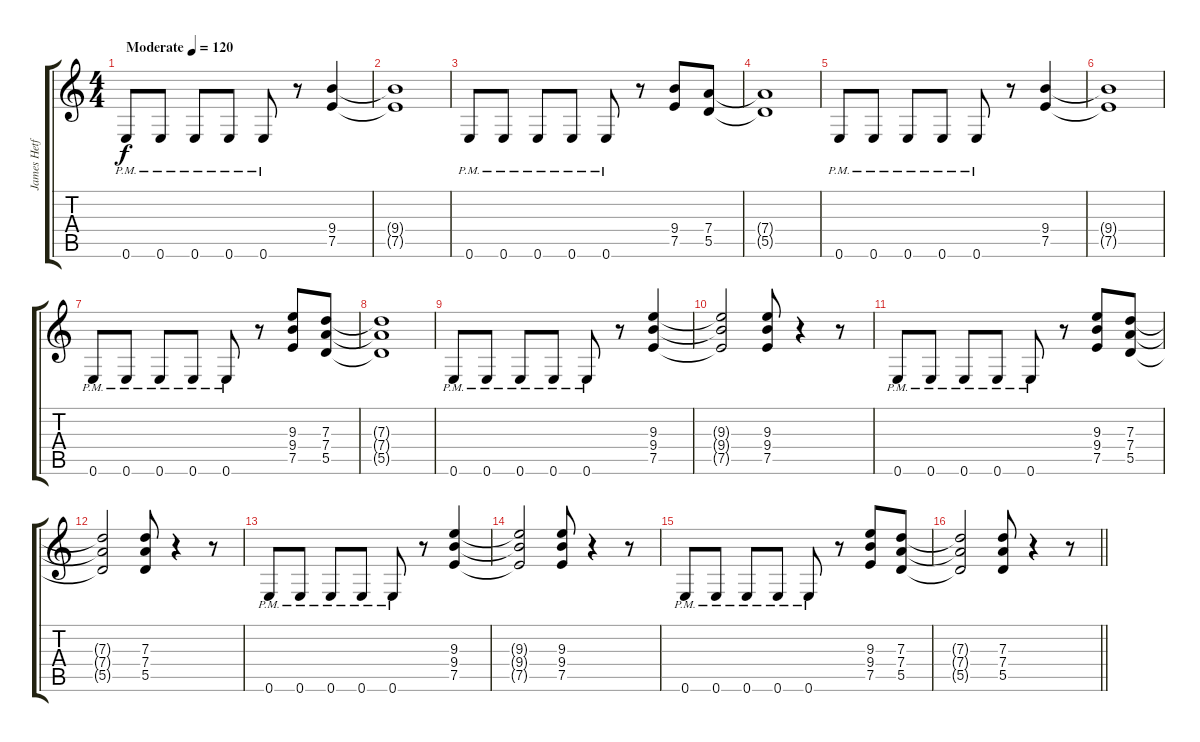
\track ("James Hetfield Rhythm" "James Hetf") {instrument distortionguitar}
\staff {score tabs}
\tuning (E4 B3 G3 D3 A2 E2) {hide}
\ts (4 4)
\tempo (120 "Moderate")
\tempo 185
\tempo (120 "Moderate")
\clef g2
\ks c
0.6{pm}.8{dy f instrument distortionguitar} 0.6{pm}.8 0.6{pm}.8 0.6{pm}.8 0.6{pm}.8 r.8 (9.4 7.5).4 |
(9.4{t} 7.5{t}).1 |
0.6{pm}.8 0.6{pm}.8 0.6{pm}.8 0.6{pm}.8 0.6{pm}.8 r.8 (9.4 7.5).8 (7.4 5.5).8 |
(7.4{t} 5.5{t}).1 |
0.6{pm}.8 0.6{pm}.8 0.6{pm}.8 0.6{pm}.8 0.6{pm}.8 r.8 (9.4 7.5).4 |
(9.4{t} 7.5{t}).1 |
0.6{pm}.8 0.6{pm}.8 0.6{pm}.8 0.6{pm}.8 0.6{pm}.8 r.8 (9.3 9.4 7.5).8 (7.3 7.4 5.5).8 |
(7.3{t} 7.4{t} 5.5{t}).1 |
0.6{pm}.8 0.6{pm}.8 0.6{pm}.8 0.6{pm}.8 0.6{pm}.8 r.8 (9.3 9.4 7.5).4 |
(9.3{t} 9.4{t} 7.5{t}).2 (9.3 9.4 7.5).8 r.4 r.8 |
0.6{pm}.8 0.6{pm}.8 0.6{pm}.8 0.6{pm}.8 0.6{pm}.8 r.8 (9.3 9.4 7.5).8 (7.3 7.4 5.5).8 |
(7.3{t} 7.4{t} 5.5{t}).2 (7.3 7.4 5.5).8 r.4 r.8 |
0.6{pm}.8 0.6{pm}.8 0.6{pm}.8 0.6{pm}.8 0.6{pm}.8 r.8 (9.3 9.4 7.5).4 |
(9.3{t} 9.4{t} 7.5{t}).2 (9.3 9.4 7.5).8 r.4 r.8 |
0.6{pm}.8 0.6{pm}.8 0.6{pm}.8 0.6{pm}.8 0.6{pm}.8 r.8 (9.3 9.4 7.5).8 (7.3 7.4 5.5).8 |
\barLineRight lightlight
(7.3{t} 7.4{t} 5.5{t}).2 (7.3 7.4 5.5).8 r.4 r.8
